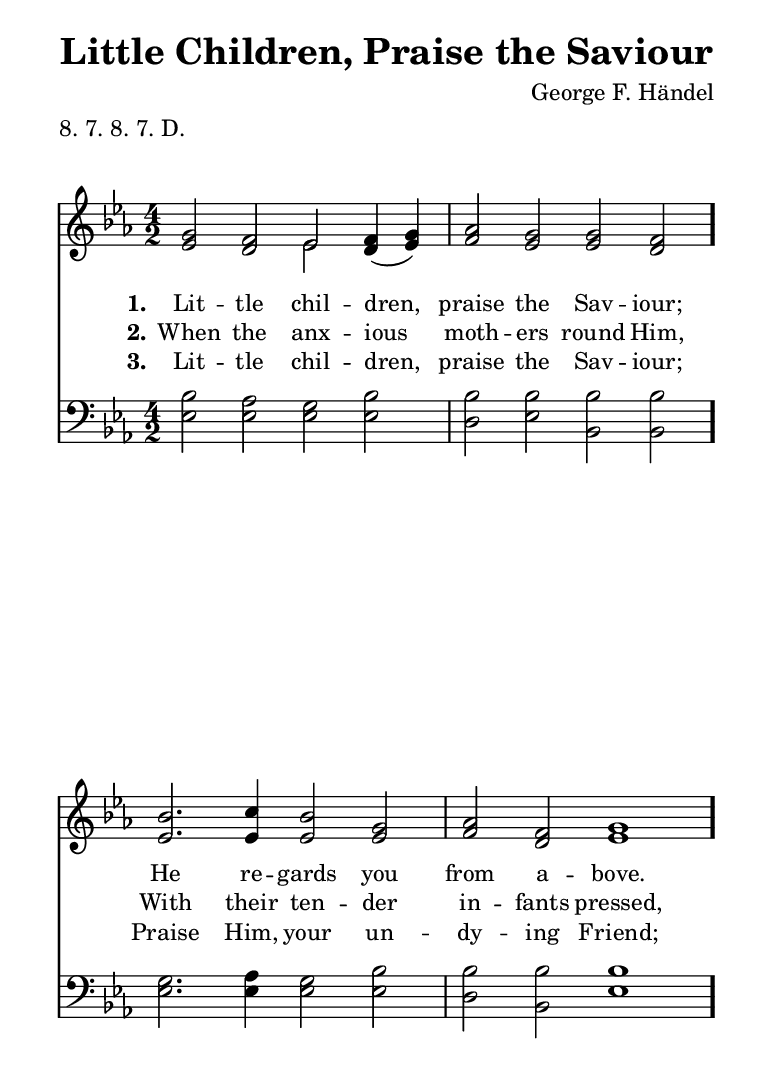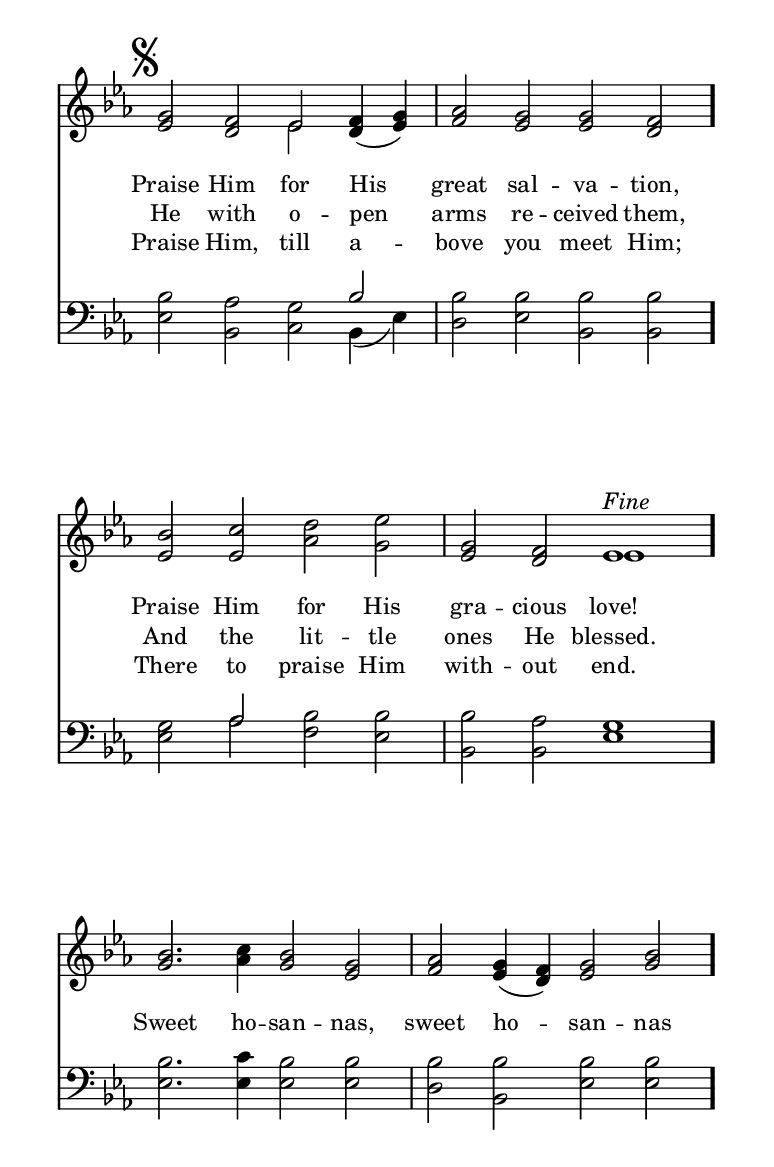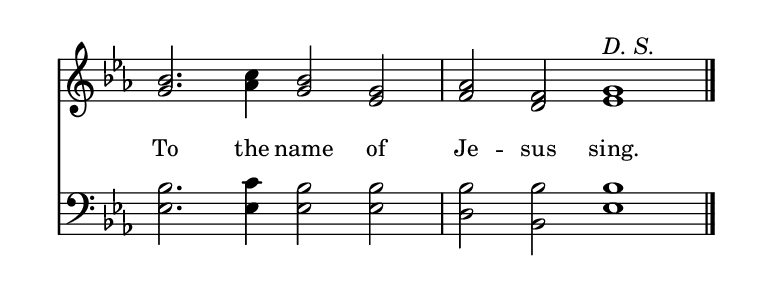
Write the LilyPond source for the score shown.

\include "common/global.ily"
\paper {
  \include "common/paper.ily"
  ragged-last-bottom = ##t
  system-system-spacing.padding = 6

}

\header{
  %children
  hymnnumber = "364"
  title = "Little Children, Praise the Saviour"
  tunename = "" % not found at hymnary.org
  meter = "8. 7. 8. 7. D."
  poet = "" % see https://hymnary.org/text/little_children_praise_the_savior_he_reg
  composer = "George F. Händel"
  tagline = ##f
}

global = {
  \include "common/overrides.ily"
  \override Staff.TimeSignature.style = #'numbered
  \time 4/2
  \override Score.MetronomeMark.transparent = ##t % hide all fermata changes too
  \tempo 2=100
  \key ees \major
  \autoBeamOff
}

marksegno = { \mark \markup { \musicglyph #"scripts.segno" } }

notesSopranoSecond = {
\relative c'' {

  g2 f ees f4( g) | aes2 g g f |
  bes2 c d ees | g, f ees1^\markup{\italic Fine} |

}
}

notesSoprano = {
\global
\relative c'' {

  g2 f ees f4( g) | aes2 g g f |
  bes2. c4 bes2 g | aes f g1 |
  \notesSopranoSecond

  bes2. c4 bes2 g | aes g4( f) g2 bes | % original has bar in wrong place
  bes2. c4 bes2 g | aes f g1^\markup{\italic{D. S.}} |

  \bar "|."

}
}

notesAltoSecond = {
\relative e' {

  ees2 d ees d4( ees) | f2 ees ees d |
  ees2 ees aes g | ees d ees1 |

}
}

notesAlto = {
\global
\relative e' {

  ees2 d ees d4( ees) | f2 ees ees d |
  ees2. ees4 ees2 ees | f d ees1 |
  \notesAltoSecond

  g2. aes4 g2 ees | f ees4( d) ees2 g |
  g2. aes4 g2 ees | f d ees1 |

}
}

notesTenorSecond = {
\relative a {

  bes2 aes g bes | bes bes bes bes |
  g2 aes bes bes | bes aes g1 |

}
}

notesTenor = {
\global
\relative a {

  bes2 aes g bes | bes bes bes bes |
  g2. aes4 g2 bes | bes bes bes1 |
  \notesTenorSecond

  bes2. c4 bes2 bes | bes bes bes bes |
  bes2. c4 bes2 bes | bes bes bes1 |

}
}

notesBassSecond = {
\relative f {

  ees2 bes c bes4( ees) | d2 ees bes bes |
  ees2 aes f ees | bes bes ees1 |

}
}

notesBass = {
\global
\relative f {

  ees2 ees ees ees | d ees bes bes |
  ees2. ees4 ees2 ees | d bes ees1 |
  \notesBassSecond

  ees2. ees4 ees2 ees | d bes ees ees |
  ees2. ees4 ees2 ees | d bes ees1 |

}
}

Refrain = \lyricmode {

Sweet ho -- san -- nas, sweet ho -- san -- nas \bar "."
To the name of Je -- sus sing. \bar "."
( - Repeat last two lines of stanza - )

}

wordsA = \lyricmode {
\set stanza = "1."

Lit -- tle chil -- dren, praise the Sav -- iour; \bar "."
He re -- gards you from a -- bove. \bar "."
%{HIDE>%} \marksegno %{<HIDE%} Praise Him for His great sal -- va -- tion, \bar "."
Praise Him for His gra -- cious love! \bar "."

}

wordsB = \lyricmode {
\set stanza = "2."

When the anx -- ious moth -- ers round Him,
With their ten -- der in -- fants pressed,
He with o -- pen arms re -- ceived them,
And the lit -- tle ones He blessed. % 1951 music edition and blue book both have "blest" here but that is not a verbal form (only adjectival)

\Refrain

}

wordsC = \lyricmode {
\set stanza = "3."

Lit -- tle chil -- dren, praise the Sav -- iour;
Praise Him, your un -- dy -- ing Friend;
Praise Him, till a -- bove you meet Him;
There to praise Him with -- out end.

}

\score {
  \context ChoirStaff <<
    \context Staff = upper <<
      \set Staff.autoBeaming = ##f
      \set ChoirStaff.systemStartDelimiter = #'SystemStartBar
      \set ChoirStaff.printPartCombineTexts = ##f
      \partcombine #'(2 . 11) \notesSoprano \notesAlto
      \context NullVoice = sopranos { \voiceOne << \notesSoprano >> }
      \context Lyrics = one   \lyricsto sopranos \wordsA
      \context Lyrics = two   \lyricsto sopranos \wordsB
      \context Lyrics = three \lyricsto sopranos \wordsC
    >>
    \context Staff = men <<
      \set Staff.autoBeaming = ##f
      \clef bass
      \set ChoirStaff.printPartCombineTexts = ##f
      \partcombine #'(2 . 11) \notesTenor \notesBass
    >>
  >>
  \layout {
    \include "common/layout.ily"
  }
}

\score {
  \context ChoirStaff <<
    \context Staff = upper <<
      \context Voice = sopranos { \voiceOne { \notesSoprano \notesSopranoSecond } }
      \context Voice = altos { \voiceTwo { \notesAlto \notesAltoSecond } }
    >>
    \context Staff = men <<
      \clef bass
      \context Voice = tenors { \voiceOne { \notesTenor \notesTenorSecond } }
      \context Voice = basses { \voiceTwo { \notesBass \notesBassSecond } }
    >>
  >>
  \midi{
    \include "common/midi.ily"
  }
}



\version "2.19.49"  % necessary for upgrading to future LilyPond versions.

% vi:set et ts=2 sw=2 ai nocindent syntax=lilypond:
